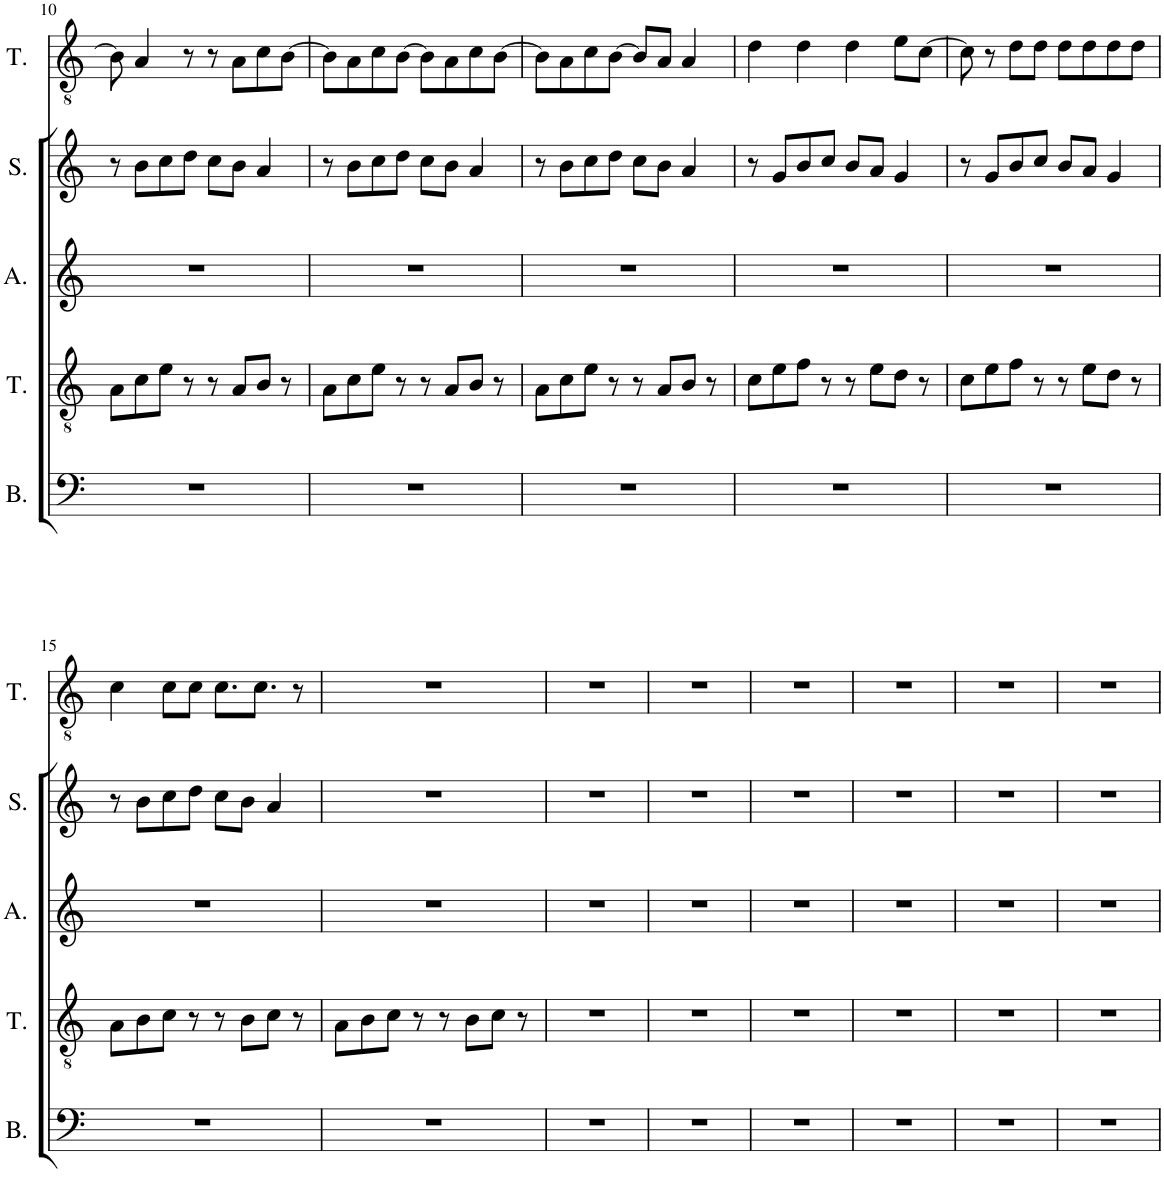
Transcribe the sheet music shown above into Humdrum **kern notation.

**kern	**kern	**kern	**kern	**kern
*part5	*part4	*part3	*part2	*part1
*staff5	*staff4	*staff3	*staff2	*staff1
*I"Bass	*I"Tenor	*I"Alto	*I"Soprano	*I"Tenor
*I'B.	*I'T.	*I'A.	*I'S.	*I'T.
!!LO:PB:g=z
*clefF4	*clefGv2	*clefG2	*clefG2	*clefGv2
*k[]	*k[]	*k[]	*k[]	*k[]
*M4/4	*M4/4	*M4/4	*M4/4	*M4/4
=10	=10	=10	=10	=10
1r	8A\L	1r	8r	8B\]
.	8c\	.	8b\L	4A/
.	8e\J	.	8cc\	.
.	8r	.	8dd\J	8r
.	8r	.	8cc\L	8r
.	8A/L	.	8b\J	8A\L
.	8B/J	.	4a/	8c\
.	8r	.	.	[8B\J
=11	=11	=11	=11	=11
1r	8A\L	1r	8r	8B\L]
.	8c\	.	8b\L	8A\
.	8e\J	.	8cc\	8c\
.	8r	.	8dd\J	[8B\J
.	8r	.	8cc\L	8B\L]
.	8A/L	.	8b\J	8A\
.	8B/J	.	4a/	8c\
.	8r	.	.	[8B\J
=12	=12	=12	=12	=12
1r	8A\L	1r	8r	8B\L]
.	8c\	.	8b\L	8A\
.	8e\J	.	8cc\	8c\
.	8r	.	8dd\J	[8B\J
.	8r	.	8cc\L	8B/L]
.	8A/L	.	8b\J	8A/J
.	8B/J	.	4a/	4A/
.	8r	.	.	.
=13	=13	=13	=13	=13
1r	8c\L	1r	8r	4d\
.	8e\	.	8g/L	.
.	8f\J	.	8b/	4d\
.	8r	.	8cc/J	.
.	8r	.	8b/L	4d\
.	8e\L	.	8a/J	.
.	8d\J	.	4g/	8e\L
.	8r	.	.	[8c\J
=14	=14	=14	=14	=14
1r	8c\L	1r	8r	8c\]
.	8e\	.	8g/L	8r
.	8f\J	.	8b/	8d\L
.	8r	.	8cc/J	8d\J
.	8r	.	8b/L	8d\L
.	8e\L	.	8a/J	8d\
.	8d\J	.	4g/	8d\
.	8r	.	.	8d\J
!!LO:LB:g=z
=15	=15	=15	=15	=15
1r	8A\L	1r	8r	4c\
.	8B\	.	8b\L	.
.	8c\J	.	8cc\	8c\L
.	8r	.	8dd\J	8c\J
.	8r	.	8cc\L	8.c\L
.	8B\L	.	8b\J	.
.	.	.	.	8.c\J
.	8c\J	.	4a/	.
.	8r	.	.	8r
=16	=16	=16	=16	=16
1r	8A\L	1r	1r	1r
.	8B\	.	.	.
.	8c\J	.	.	.
.	8r	.	.	.
.	8r	.	.	.
.	8B\L	.	.	.
.	8c\J	.	.	.
.	8r	.	.	.
=17	=17	=17	=17	=17
1r	1r	1r	1r	1r
=18	=18	=18	=18	=18
1r	1r	1r	1r	1r
=19	=19	=19	=19	=19
1r	1r	1r	1r	1r
=20	=20	=20	=20	=20
1r	1r	1r	1r	1r
=21	=21	=21	=21	=21
1r	1r	1r	1r	1r
=22	=22	=22	=22	=22
1r	1r	1r	1r	1r
=	=	=	=	=
*-	*-	*-	*-	*-
